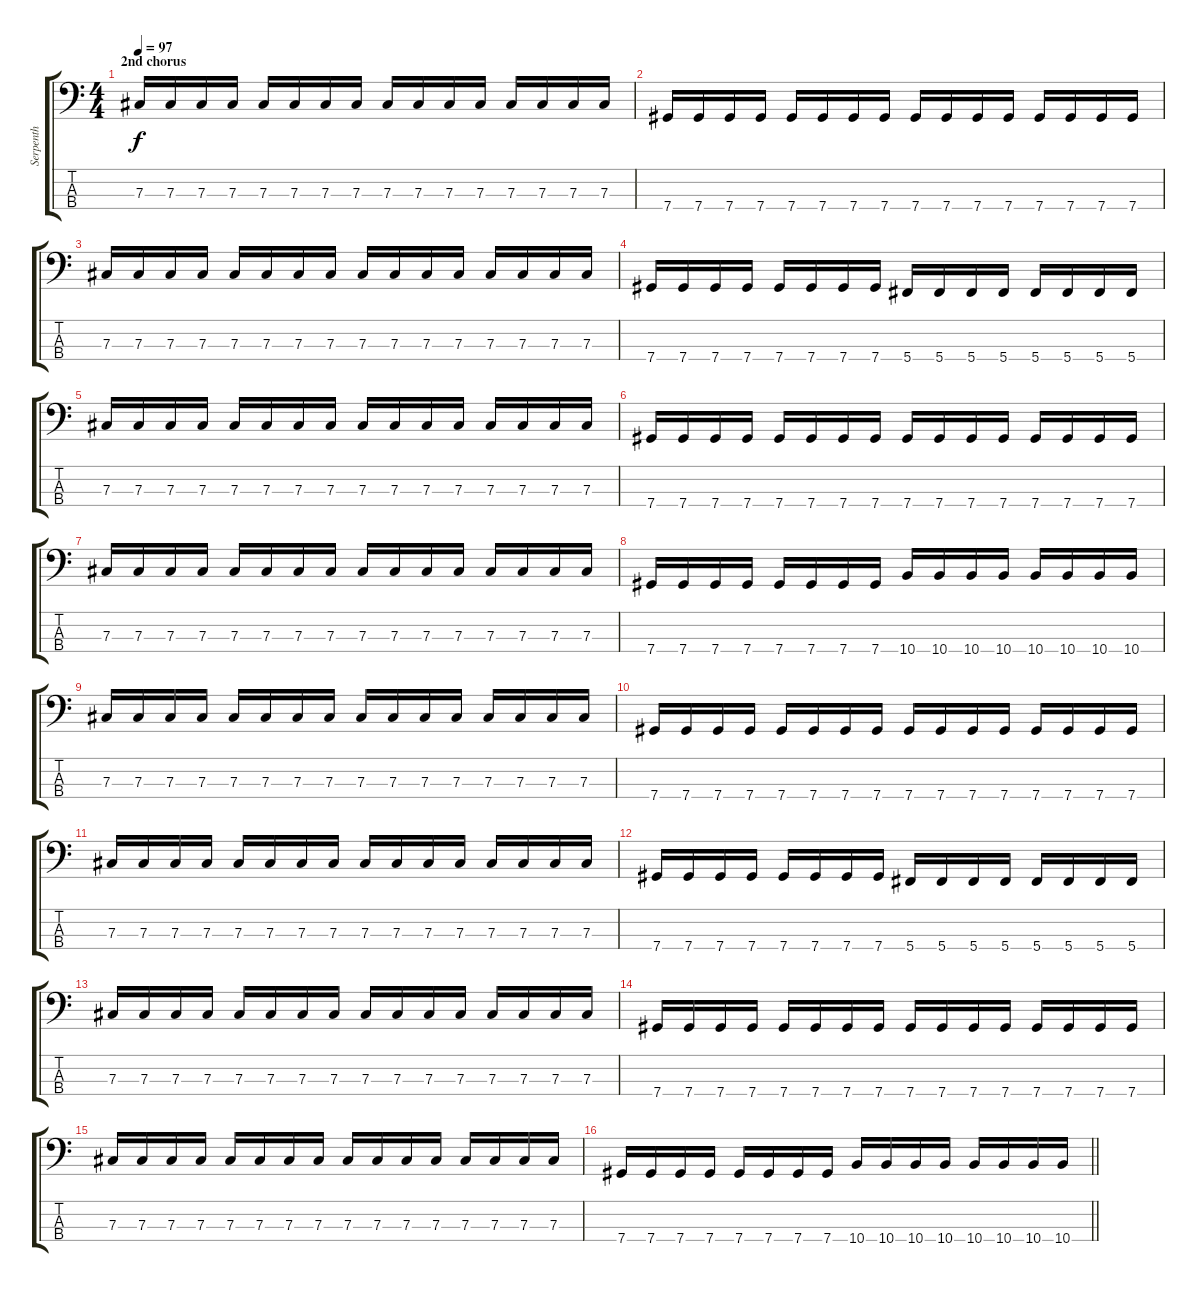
\track ("Serpenth" "Serpenth") {instrument electricbasspick}
\staff {score tabs}
\tuning (E2 B1 Gb1 Db1) {hide}
\ts (4 4)
\section ("" "2nd chorus")
\tempo 97
\clef f4
\ks c
7.3.16{dy f} 7.3.16 7.3.16 7.3.16 7.3.16 7.3.16 7.3.16 7.3.16 7.3.16 7.3.16 7.3.16 7.3.16 7.3.16 7.3.16 7.3.16 7.3.16 |
7.4.16 7.4.16 7.4.16 7.4.16 7.4.16 7.4.16 7.4.16 7.4.16 7.4.16 7.4.16 7.4.16 7.4.16 7.4.16 7.4.16 7.4.16 7.4.16 |
7.3.16 7.3.16 7.3.16 7.3.16 7.3.16 7.3.16 7.3.16 7.3.16 7.3.16 7.3.16 7.3.16 7.3.16 7.3.16 7.3.16 7.3.16 7.3.16 |
7.4.16 7.4.16 7.4.16 7.4.16 7.4.16 7.4.16 7.4.16 7.4.16 5.4.16 5.4.16 5.4.16 5.4.16 5.4.16 5.4.16 5.4.16 5.4.16 |
7.3.16 7.3.16 7.3.16 7.3.16 7.3.16 7.3.16 7.3.16 7.3.16 7.3.16 7.3.16 7.3.16 7.3.16 7.3.16 7.3.16 7.3.16 7.3.16 |
7.4.16 7.4.16 7.4.16 7.4.16 7.4.16 7.4.16 7.4.16 7.4.16 7.4.16 7.4.16 7.4.16 7.4.16 7.4.16 7.4.16 7.4.16 7.4.16 |
7.3.16 7.3.16 7.3.16 7.3.16 7.3.16 7.3.16 7.3.16 7.3.16 7.3.16 7.3.16 7.3.16 7.3.16 7.3.16 7.3.16 7.3.16 7.3.16 |
7.4.16 7.4.16 7.4.16 7.4.16 7.4.16 7.4.16 7.4.16 7.4.16 10.4.16 10.4.16 10.4.16 10.4.16 10.4.16 10.4.16 10.4.16 10.4.16 |
7.3.16 7.3.16 7.3.16 7.3.16 7.3.16 7.3.16 7.3.16 7.3.16 7.3.16 7.3.16 7.3.16 7.3.16 7.3.16 7.3.16 7.3.16 7.3.16 |
7.4.16 7.4.16 7.4.16 7.4.16 7.4.16 7.4.16 7.4.16 7.4.16 7.4.16 7.4.16 7.4.16 7.4.16 7.4.16 7.4.16 7.4.16 7.4.16 |
7.3.16 7.3.16 7.3.16 7.3.16 7.3.16 7.3.16 7.3.16 7.3.16 7.3.16 7.3.16 7.3.16 7.3.16 7.3.16 7.3.16 7.3.16 7.3.16 |
7.4.16 7.4.16 7.4.16 7.4.16 7.4.16 7.4.16 7.4.16 7.4.16 5.4.16 5.4.16 5.4.16 5.4.16 5.4.16 5.4.16 5.4.16 5.4.16 |
7.3.16 7.3.16 7.3.16 7.3.16 7.3.16 7.3.16 7.3.16 7.3.16 7.3.16 7.3.16 7.3.16 7.3.16 7.3.16 7.3.16 7.3.16 7.3.16 |
7.4.16 7.4.16 7.4.16 7.4.16 7.4.16 7.4.16 7.4.16 7.4.16 7.4.16 7.4.16 7.4.16 7.4.16 7.4.16 7.4.16 7.4.16 7.4.16 |
7.3.16 7.3.16 7.3.16 7.3.16 7.3.16 7.3.16 7.3.16 7.3.16 7.3.16 7.3.16 7.3.16 7.3.16 7.3.16 7.3.16 7.3.16 7.3.16 |
\barLineRight lightlight
7.4.16 7.4.16 7.4.16 7.4.16 7.4.16 7.4.16 7.4.16 7.4.16 10.4.16 10.4.16 10.4.16 10.4.16 10.4.16 10.4.16 10.4.16 10.4.16
